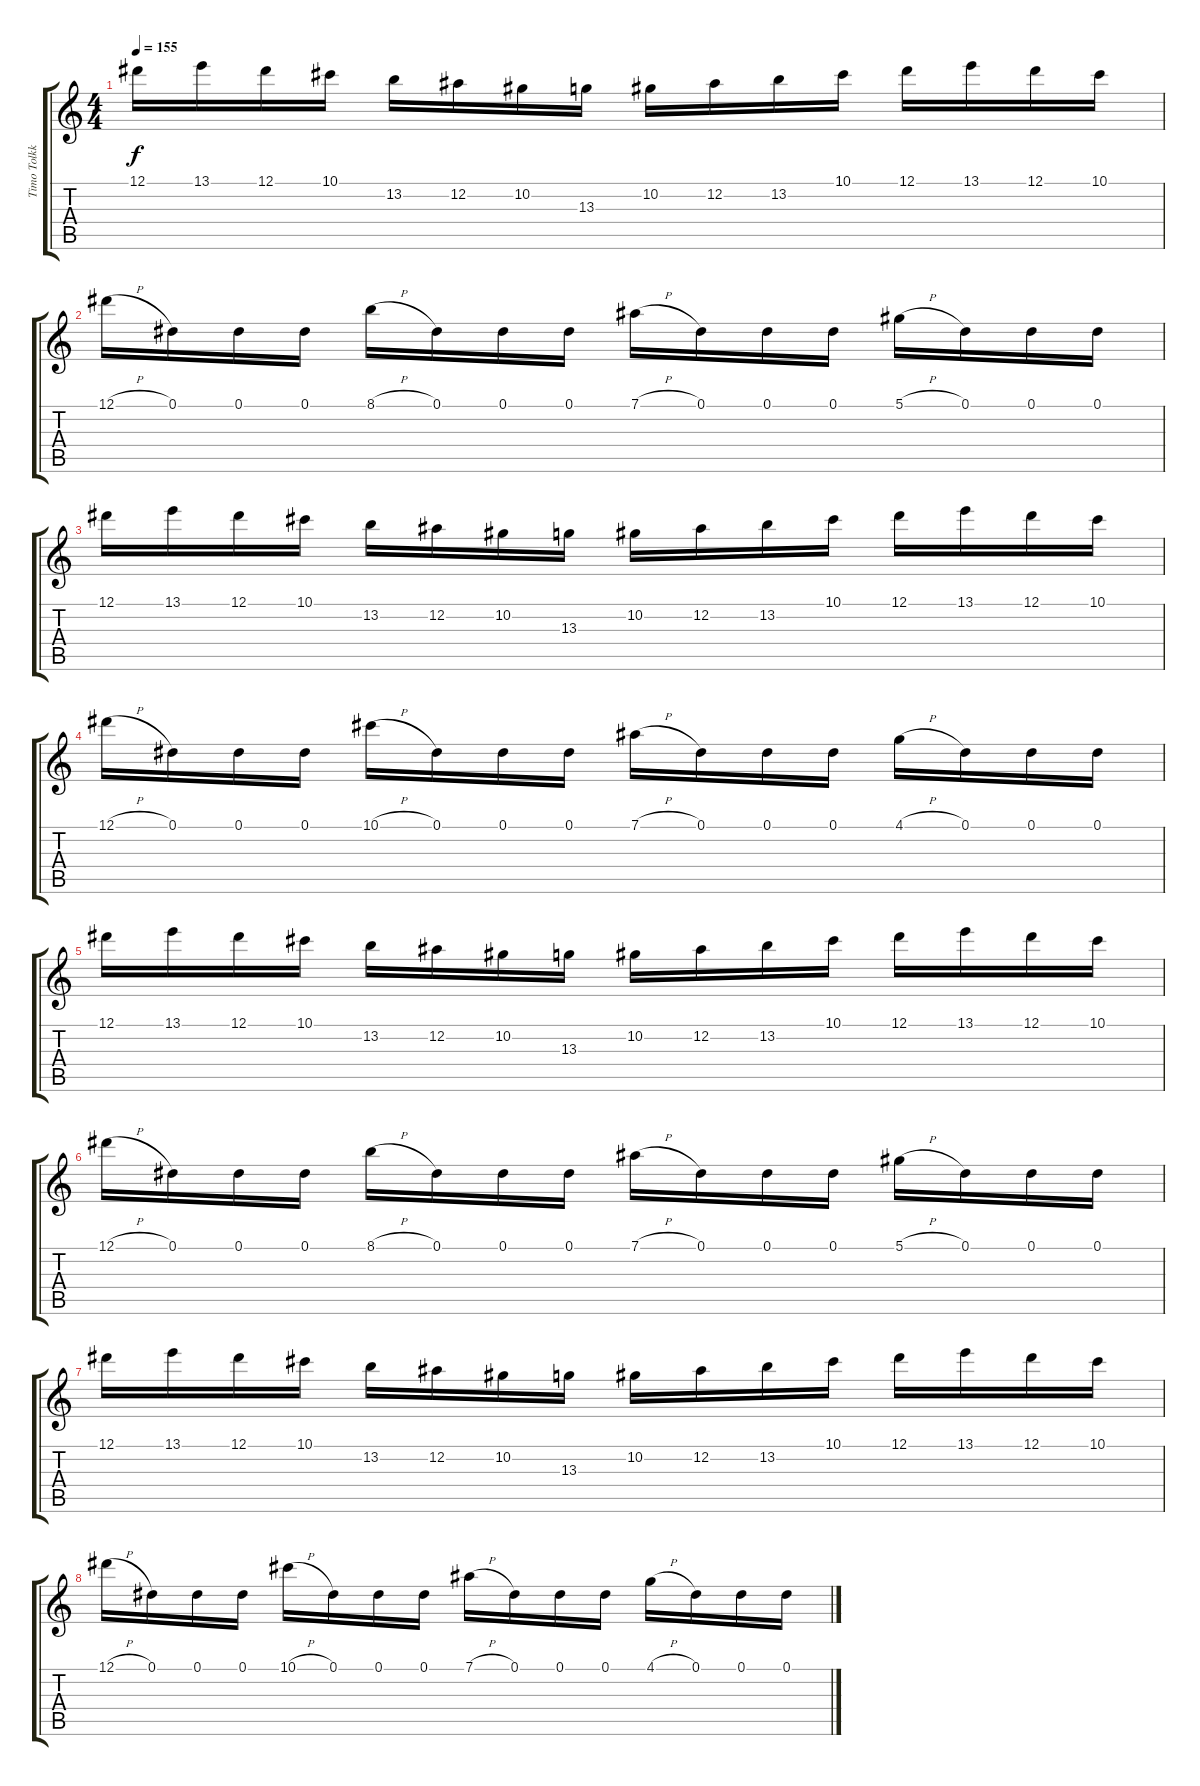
\track ("Timo Tolkki" "Timo Tolkk") {instrument distortionguitar}
\staff {score tabs}
\tuning (Eb4 Bb3 Gb3 Db3 Ab2 Eb2) {hide}
\ts (4 4)
\tempo 155
\clef g2
\ks c
12.1.16{dy f} 13.1.16 12.1.16 10.1.16 13.2.16 12.2.16 10.2.16 13.3.16 10.2.16 12.2.16 13.2.16 10.1.16 12.1.16 13.1.16 12.1.16 10.1.16 |
12.1{h}.16 0.1.16 0.1.16 0.1.16 8.1{h}.16 0.1.16 0.1.16 0.1.16 7.1{h}.16 0.1.16 0.1.16 0.1.16 5.1{h}.16 0.1.16 0.1.16 0.1.16 |
12.1.16 13.1.16 12.1.16 10.1.16 13.2.16 12.2.16 10.2.16 13.3.16 10.2.16 12.2.16 13.2.16 10.1.16 12.1.16 13.1.16 12.1.16 10.1.16 |
12.1{h}.16 0.1.16 0.1.16 0.1.16 10.1{h}.16 0.1.16 0.1.16 0.1.16 7.1{h}.16 0.1.16 0.1.16 0.1.16 4.1{h}.16 0.1.16 0.1.16 0.1.16 |
12.1.16 13.1.16 12.1.16 10.1.16 13.2.16 12.2.16 10.2.16 13.3.16 10.2.16 12.2.16 13.2.16 10.1.16 12.1.16 13.1.16 12.1.16 10.1.16 |
12.1{h}.16 0.1.16 0.1.16 0.1.16 8.1{h}.16 0.1.16 0.1.16 0.1.16 7.1{h}.16 0.1.16 0.1.16 0.1.16 5.1{h}.16 0.1.16 0.1.16 0.1.16 |
12.1.16 13.1.16 12.1.16 10.1.16 13.2.16 12.2.16 10.2.16 13.3.16 10.2.16 12.2.16 13.2.16 10.1.16 12.1.16 13.1.16 12.1.16 10.1.16 |
12.1{h}.16 0.1.16 0.1.16 0.1.16 10.1{h}.16 0.1.16 0.1.16 0.1.16 7.1{h}.16 0.1.16 0.1.16 0.1.16 4.1{h}.16 0.1.16 0.1.16 0.1.16
